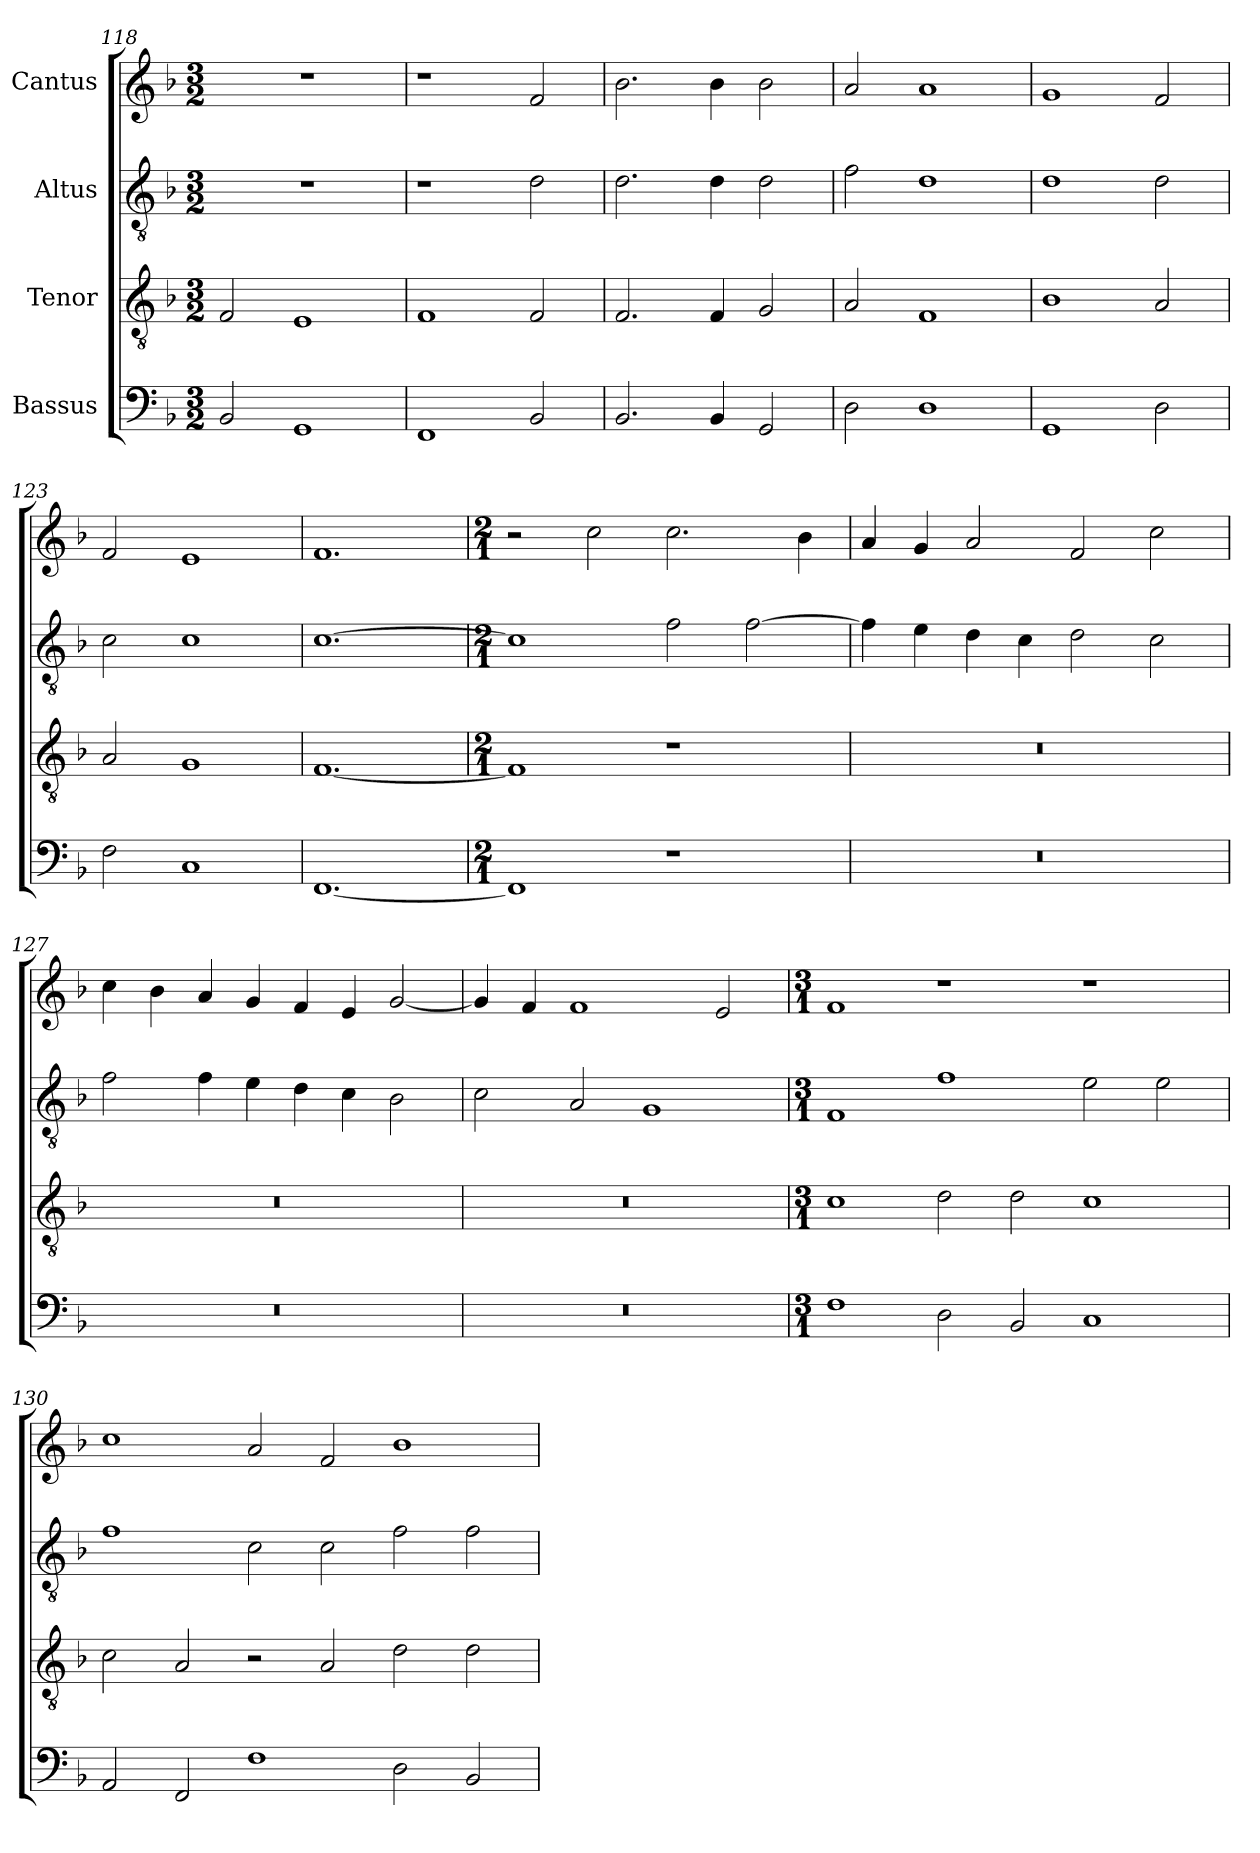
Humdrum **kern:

**kern	**kern	**kern	**kern
*part4	*part3	*part2	*part1
*staff4	*staff3	*staff2	*staff1
*I"Bassus	*I"Tenor	*I"Altus	*I"Cantus
*clefF4	*clefGv2	*clefGv2	*clefG2
*	*ITrd7c12	*ITrd7c12	*
*k[b-]	*k[b-]	*k[b-]	*k[b-]
*F:	*F:	*F:	*F:
*M3/2	*M3/2	*M3/2	*M3/2
=118	=118	=118	=118
!	!	!LO:N:vis=1	!LO:N:vis=1
2BB-i/	2FFi/	1.r	1.r
1GGi	1EEi	.	.
=119	=119	=119	=119
1FFi	1FFi	1r	1r
2BB-i/	2FFi/	2Di\	2fi/
=120	=120	=120	=120
2.BB-i/	2.FFi/	2.Di\	2.b-i\
4BB-i/	4FFi/	4Di\	4b-i\
2GGi/	2GGi/	2Di\	2b-i\
!!LO:LB:g=z
=121	=121	=121	=121
2Di\	2AAi/	2Fi\	2ai/
1Di	1FFi	1Di	1ai
=122	=122	=122	=122
1GGi	1BB-i	1Di	1gi
2Di\	2AAi/	2Di\	2fi/
=123	=123	=123	=123
2Fi\	2AAi/	2Ci\	2fi/
1Ci	1GGi	1Ci	1ei
=124	=124	=124	=124
[<1.FFi	[<1.FFi	[>1.Ci	1.fi
=125	=125	=125	=125
*M2/1	*M2/1	*M2/1	*M2/1
1FFi]	1FFi]	1Ci]	2r
.	.	.	2cci\
1r	1r	2Fi\	2.cci\
.	.	[>2Fi\	.
.	.	.	4b-i\
=126	=126	=126	=126
!LO:N:vis=1	!LO:N:vis=1	!	!
0r	0r	4Fi\]	4ai/
.	.	4Ei\	4gi/
.	.	4Di\	2ai/
.	.	4Ci\	.
.	.	2Di\	2fi/
.	.	2Ci\	2cci\
=127	=127	=127	=127
!LO:N:vis=1	!LO:N:vis=1	!	!
0r	0r	2Fi\	4cci\
.	.	.	4b-i\
.	.	4Fi\	4ai/
.	.	4Ei\	4gi/
.	.	4Di\	4fi/
.	.	4Ci\	4ei/
.	.	2BB-i\	[<2gi/
!!LO:LB:g=z
=128	=128	=128	=128
!LO:N:vis=1	!LO:N:vis=1	!	!
0r	0r	2Ci\	4gi/]
.	.	.	4fi/
.	.	2AAi/	1fi
.	.	1GGi	.
.	.	.	2ei/
=129	=129	=129	=129
*M3/1	*M3/1	*M3/1	*M3/1
1Fi	1Ci	1FFi	1fi
2Di\	2Di\	1Fi	1r
2BB-i/	2Di\	.	.
1Ci	1Ci	2Ei\	1r
.	.	2Ei\	.
=130	=130	=130	=130
2AAi/	2Ci\	1Fi	1cci
2FFi/	2AAi/	.	.
1Fi	2r	2Ci\	2ai/
.	2AAi/	2Ci\	2fi/
2Di\	2Di\	2Fi\	1b-i
2BB-i/	2Di\	2Fi\	.
=	=	=	=
*-	*-	*-	*-
